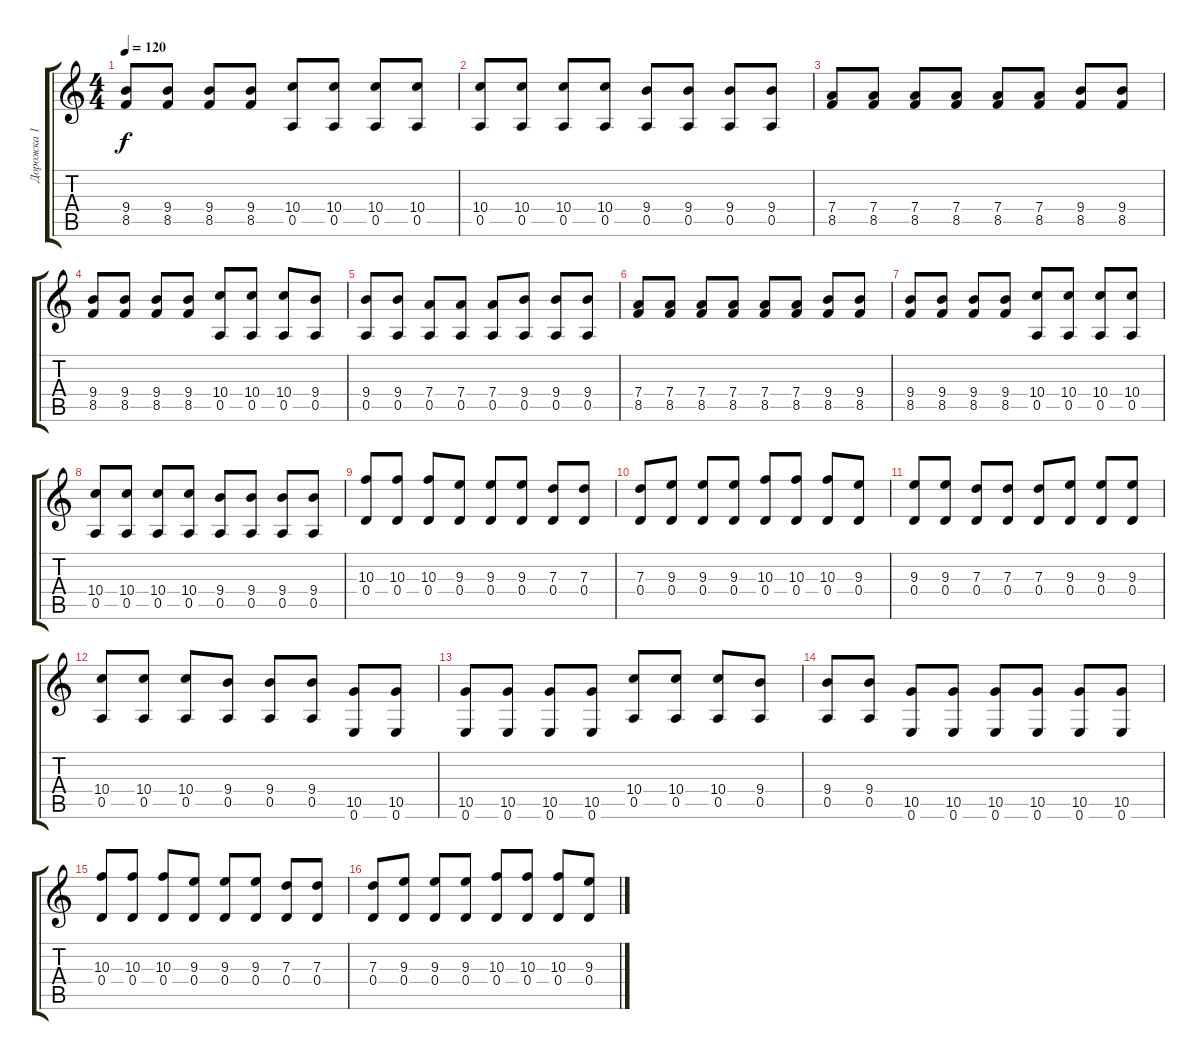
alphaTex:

\track ("Дорожка 1" "Дорожка 1") {instrument distortionguitar}
\staff {score tabs}
\tuning (E4 B3 G3 D3 A2 E2) {hide}
\ts (4 4)
\tempo 120
\clef g2
\ks c
(9.4 8.5).8{dy f} (9.4 8.5).8 (9.4 8.5).8 (9.4 8.5).8 (10.4 0.5).8 (10.4 0.5).8 (10.4 0.5).8 (10.4 0.5).8 |
(10.4 0.5).8 (10.4 0.5).8 (10.4 0.5).8 (10.4 0.5).8 (9.4 0.5).8 (9.4 0.5).8 (9.4 0.5).8 (9.4 0.5).8 |
(7.4 8.5).8 (7.4 8.5).8 (7.4 8.5).8 (7.4 8.5).8 (7.4 8.5).8 (7.4 8.5).8 (9.4 8.5).8 (9.4 8.5).8 |
(9.4 8.5).8 (9.4 8.5).8 (9.4 8.5).8 (9.4 8.5).8 (10.4 0.5).8 (10.4 0.5).8 (10.4 0.5).8 (9.4 0.5).8 |
(9.4 0.5).8 (9.4 0.5).8 (7.4 0.5).8 (7.4 0.5).8 (7.4 0.5).8 (9.4 0.5).8 (9.4 0.5).8 (9.4 0.5).8 |
(7.4 8.5).8 (7.4 8.5).8 (7.4 8.5).8 (7.4 8.5).8 (7.4 8.5).8 (7.4 8.5).8 (9.4 8.5).8 (9.4 8.5).8 |
(9.4 8.5).8 (9.4 8.5).8 (9.4 8.5).8 (9.4 8.5).8 (10.4 0.5).8 (10.4 0.5).8 (10.4 0.5).8 (10.4 0.5).8 |
(10.4 0.5).8 (10.4 0.5).8 (10.4 0.5).8 (10.4 0.5).8 (9.4 0.5).8 (9.4 0.5).8 (9.4 0.5).8 (9.4 0.5).8 |
(10.3 0.4).8 (10.3 0.4).8 (10.3 0.4).8 (9.3 0.4).8 (9.3 0.4).8 (9.3 0.4).8 (7.3 0.4).8 (7.3 0.4).8 |
(7.3 0.4).8 (9.3 0.4).8 (9.3 0.4).8 (9.3 0.4).8 (10.3 0.4).8 (10.3 0.4).8 (10.3 0.4).8 (9.3 0.4).8 |
(9.3 0.4).8 (9.3 0.4).8 (7.3 0.4).8 (7.3 0.4).8 (7.3 0.4).8 (9.3 0.4).8 (9.3 0.4).8 (9.3 0.4).8 |
(10.4 0.5).8 (10.4 0.5).8 (10.4 0.5).8 (9.4 0.5).8 (9.4 0.5).8 (9.4 0.5).8 (10.5 0.6).8 (10.5 0.6).8 |
(10.5 0.6).8 (10.5 0.6).8 (10.5 0.6).8 (10.5 0.6).8 (10.4 0.5).8 (10.4 0.5).8 (10.4 0.5).8 (9.4 0.5).8 |
(9.4 0.5).8 (9.4 0.5).8 (10.5 0.6).8 (10.5 0.6).8 (10.5 0.6).8 (10.5 0.6).8 (10.5 0.6).8 (10.5 0.6).8 |
(10.3 0.4).8 (10.3 0.4).8 (10.3 0.4).8 (9.3 0.4).8 (9.3 0.4).8 (9.3 0.4).8 (7.3 0.4).8 (7.3 0.4).8 |
(7.3 0.4).8 (9.3 0.4).8 (9.3 0.4).8 (9.3 0.4).8 (10.3 0.4).8 (10.3 0.4).8 (10.3 0.4).8 (9.3 0.4).8
